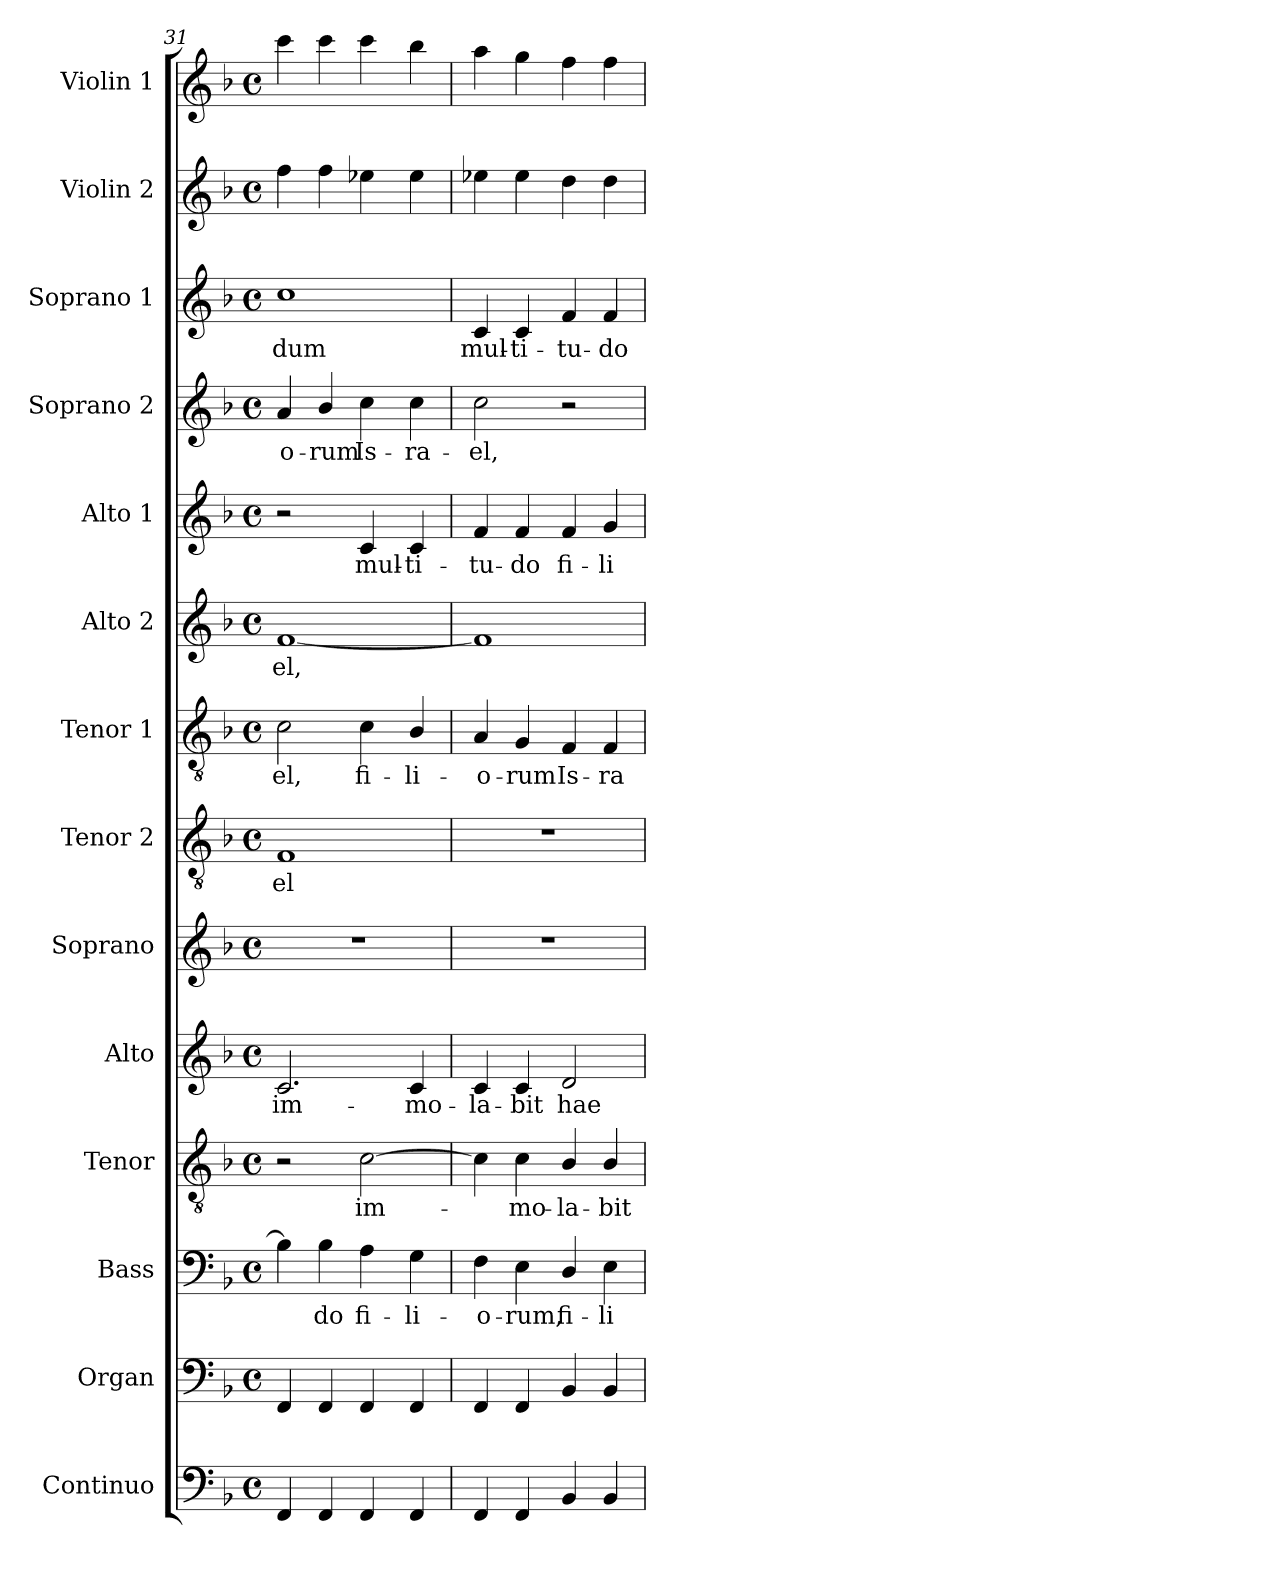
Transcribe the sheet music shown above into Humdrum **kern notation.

**kern	**kern	**kern	**text	**kern	**text	**kern	**text	**kern	**kern	**text	**kern	**text	**kern	**text	**kern	**text	**kern	**text	**kern	**text	**kern	**kern
*part14	*part13	*part12	*part12	*part11	*part11	*part10	*part10	*part9	*part8	*part8	*part7	*part7	*part6	*part6	*part5	*part5	*part4	*part4	*part3	*part3	*part2	*part1
*staff14	*staff13	*staff12	*staff12	*staff11	*staff11	*staff10	*staff10	*staff9	*staff8	*staff8	*staff7	*staff7	*staff6	*staff6	*staff5	*staff5	*staff4	*staff4	*staff3	*staff3	*staff2	*staff1
*I"Continuo	*I"Organ	*I"Bass	*	*I"Tenor	*	*I"Alto	*	*I"Soprano	*I"Tenor 2	*	*I"Tenor 1	*	*I"Alto 2	*	*I"Alto 1	*	*I"Soprano 2	*	*I"Soprano 1	*	*I"Violin 2	*I"Violin 1
*I'Cont.	*I'Org.	*I'B.	*	*I'T.	*	*I'A.	*	*I'S.	*I'T2.	*	*I'T1.	*	*I'A2.	*	*I'A1.	*	*I'S2.	*	*I'S1.	*	*I'Vln. 2	*I'Vln. 1
*clefF4	*clefF4	*clefF4	*	*clefGv2	*	*clefG2	*	*clefG2	*clefGv2	*	*clefGv2	*	*clefG2	*	*clefG2	*	*clefG2	*	*clefG2	*	*clefG2	*clefG2
*	*	*	*	*ITrd7c12	*	*	*	*	*ITrd7c12	*	*ITrd7c12	*	*	*	*	*	*	*	*	*	*	*
*k[b-]	*k[b-]	*k[b-]	*	*k[b-]	*	*k[b-]	*	*k[b-]	*k[b-]	*	*k[b-]	*	*k[b-]	*	*k[b-]	*	*k[b-]	*	*k[b-]	*	*k[b-]	*k[b-]
*F:	*F:	*F:	*	*F:	*	*F:	*	*F:	*F:	*	*F:	*	*F:	*	*F:	*	*F:	*	*F:	*	*F:	*F:
*M4/4	*M4/4	*M4/4	*	*M4/4	*	*M4/4	*	*M4/4	*M4/4	*	*M4/4	*	*M4/4	*	*M4/4	*	*M4/4	*	*M4/4	*	*M4/4	*M4/4
*met(c)	*met(c)	*met(c)	*	*met(c)	*	*met(c)	*	*met(c)	*met(c)	*	*met(c)	*	*met(c)	*	*met(c)	*	*met(c)	*	*met(c)	*	*met(c)	*met(c)
=31	=31	=31	=31	=31	=31	=31	=31	=31	=31	=31	=31	=31	=31	=31	=31	=31	=31	=31	=31	=31	=31	=31
!	!	!	!	!	!	!	!LO:LY:b:color=#000000	!	!	!	!	!	!	!	!	!	!	!	!	!	!	!
!	!	!	!	!	!	!	!	!	!	!LO:LY:b:color=#000000	!	!	!	!	!	!	!	!	!	!	!	!
!	!	!	!	!	!	!	!	!	!	!	!	!LO:LY:b:color=#000000	!	!	!	!	!	!	!	!	!	!
!	!	!	!	!	!	!	!	!	!	!	!	!	!	!LO:LY:b:color=#000000	!	!	!	!	!	!	!	!
!	!	!	!	!	!	!	!	!	!	!	!	!	!	!	!	!	!	!LO:LY:b:color=#000000	!	!	!	!
!	!	!	!	!	!	!	!	!	!	!	!	!	!	!	!	!	!	!	!	!LO:LY:b:color=#000000	!	!
4FFi/	4FFi/	4B-i\]	.	2r	.	2.ci/	im-	1r	1FFi	-el	2Ci\	-el,	[1fi	-el,	2r	.	4ai/	-o-	1cci	-dum	4ffi\	4ccci\
!	!	!	!LO:LY:b:color=#000000	!	!	!	!	!	!	!	!	!	!	!	!	!	!	!	!	!	!	!
!	!	!	!	!	!	!	!	!	!	!	!	!	!	!	!	!	!	!LO:LY:b:color=#000000	!	!	!	!
4FFi/	4FFi/	4B-i\	-do	.	.	.	.	.	.	.	.	.	.	.	.	.	4b-i/	-rum	.	.	4ffi\	4ccci\
!	!	!	!LO:LY:b:color=#000000	!	!	!	!	!	!	!	!	!	!	!	!	!	!	!	!	!	!	!
!	!	!	!	!	!LO:LY:b:color=#000000	!	!	!	!	!	!	!	!	!	!	!	!	!	!	!	!	!
!	!	!	!	!	!	!	!	!	!	!	!	!LO:LY:b:color=#000000	!	!	!	!	!	!	!	!	!	!
!	!	!	!	!	!	!	!	!	!	!	!	!	!	!	!	!LO:LY:b:color=#000000	!	!	!	!	!	!
!	!	!	!	!	!	!	!	!	!	!	!	!	!	!	!	!	!	!LO:LY:b:color=#000000	!	!	!	!
4FFi/	4FFi/	4Ai\	fi-	[2Ci\	im-	.	.	.	.	.	4Ci\	fi-	.	.	4ci/	mul-	4cci\	Is-	.	.	4ee-Xi\	4ccci\
!	!	!	!LO:LY:b:color=#000000	!	!	!	!	!	!	!	!	!	!	!	!	!	!	!	!	!	!	!
!	!	!	!	!	!	!	!LO:LY:b:color=#000000	!	!	!	!	!	!	!	!	!	!	!	!	!	!	!
!	!	!	!	!	!	!	!	!	!	!	!	!LO:LY:b:color=#000000	!	!	!	!	!	!	!	!	!	!
!	!	!	!	!	!	!	!	!	!	!	!	!	!	!	!	!LO:LY:b:color=#000000	!	!	!	!	!	!
!	!	!	!	!	!	!	!	!	!	!	!	!	!	!	!	!	!	!LO:LY:b:color=#000000	!	!	!	!
4FFi/	4FFi/	4Gi\	-li-	.	.	4ci/	-mo-	.	.	.	4BB-i/	-li-	.	.	4ci/	-ti-	4cci\	-ra-	.	.	4ee-i\	4bb-i\
=32	=32	=32	=32	=32	=32	=32	=32	=32	=32	=32	=32	=32	=32	=32	=32	=32	=32	=32	=32	=32	=32	=32
!	!	!	!LO:LY:b:color=#000000	!	!	!	!	!	!	!	!	!	!	!	!	!	!	!	!	!	!	!
!	!	!	!	!	!	!	!LO:LY:b:color=#000000	!	!	!	!	!	!	!	!	!	!	!	!	!	!	!
!	!	!	!	!	!	!	!	!	!	!	!	!LO:LY:b:color=#000000	!	!	!	!	!	!	!	!	!	!
!	!	!	!	!	!	!	!	!	!	!	!	!	!	!	!	!LO:LY:b:color=#000000	!	!	!	!	!	!
!	!	!	!	!	!	!	!	!	!	!	!	!	!	!	!	!	!	!LO:LY:b:color=#000000	!	!	!	!
!	!	!	!	!	!	!	!	!	!	!	!	!	!	!	!	!	!	!	!	!LO:LY:b:color=#000000	!	!
4FFi/	4FFi/	4Fi\	-o-	4Ci\]	.	4ci/	-la-	1r	1r	.	4AAi/	-o-	1fi]	.	4fi/	-tu-	2cci\	-el,	4ci/	mul-	4ee-Xi\	4aai\
!	!	!	!LO:LY:b:color=#000000	!	!	!	!	!	!	!	!	!	!	!	!	!	!	!	!	!	!	!
!	!	!	!	!	!LO:LY:b:color=#000000	!	!	!	!	!	!	!	!	!	!	!	!	!	!	!	!	!
!	!	!	!	!	!	!	!LO:LY:b:color=#000000	!	!	!	!	!	!	!	!	!	!	!	!	!	!	!
!	!	!	!	!	!	!	!	!	!	!	!	!LO:LY:b:color=#000000	!	!	!	!	!	!	!	!	!	!
!	!	!	!	!	!	!	!	!	!	!	!	!	!	!	!	!LO:LY:b:color=#000000	!	!	!	!	!	!
!	!	!	!	!	!	!	!	!	!	!	!	!	!	!	!	!	!	!	!	!LO:LY:b:color=#000000	!	!
4FFi/	4FFi/	4Ei\	-rum,	4Ci\	-mo-	4ci/	-bit	.	.	.	4GGi/	-rum	.	.	4fi/	-do	.	.	4ci/	-ti-	4ee-i\	4ggi\
!	!	!	!LO:LY:b:color=#000000	!	!	!	!	!	!	!	!	!	!	!	!	!	!	!	!	!	!	!
!	!	!	!	!	!LO:LY:b:color=#000000	!	!	!	!	!	!	!	!	!	!	!	!	!	!	!	!	!
!	!	!	!	!	!	!	!LO:LY:b:color=#000000	!	!	!	!	!	!	!	!	!	!	!	!	!	!	!
!	!	!	!	!	!	!	!	!	!	!	!	!LO:LY:b:color=#000000	!	!	!	!	!	!	!	!	!	!
!	!	!	!	!	!	!	!	!	!	!	!	!	!	!	!	!LO:LY:b:color=#000000	!	!	!	!	!	!
!	!	!	!	!	!	!	!	!	!	!	!	!	!	!	!	!	!	!	!	!LO:LY:b:color=#000000	!	!
4BB-i/	4BB-i/	4Di/	fi-	4BB-i/	-la-	2di/	hae-	.	.	.	4FFi/	Is-	.	.	4fi/	fi-	2r	.	4fi/	-tu-	4ddi\	4ffi\
!	!	!	!LO:LY:b:color=#000000	!	!	!	!	!	!	!	!	!	!	!	!	!	!	!	!	!	!	!
!	!	!	!	!	!LO:LY:b:color=#000000	!	!	!	!	!	!	!	!	!	!	!	!	!	!	!	!	!
!	!	!	!	!	!	!	!	!	!	!	!	!LO:LY:b:color=#000000	!	!	!	!	!	!	!	!	!	!
!	!	!	!	!	!	!	!	!	!	!	!	!	!	!	!	!LO:LY:b:color=#000000	!	!	!	!	!	!
!	!	!	!	!	!	!	!	!	!	!	!	!	!	!	!	!	!	!	!	!LO:LY:b:color=#000000	!	!
4BB-i/	4BB-i/	4Ei\	-li-	4BB-i/	-bit	.	.	.	.	.	4FFi/	-ra-	.	.	4gi/	-li-	.	.	4fi/	-do	4ddi\	4ffi\
=	=	=	=	=	=	=	=	=	=	=	=	=	=	=	=	=	=	=	=	=	=	=
*-	*-	*-	*-	*-	*-	*-	*-	*-	*-	*-	*-	*-	*-	*-	*-	*-	*-	*-	*-	*-	*-	*-
